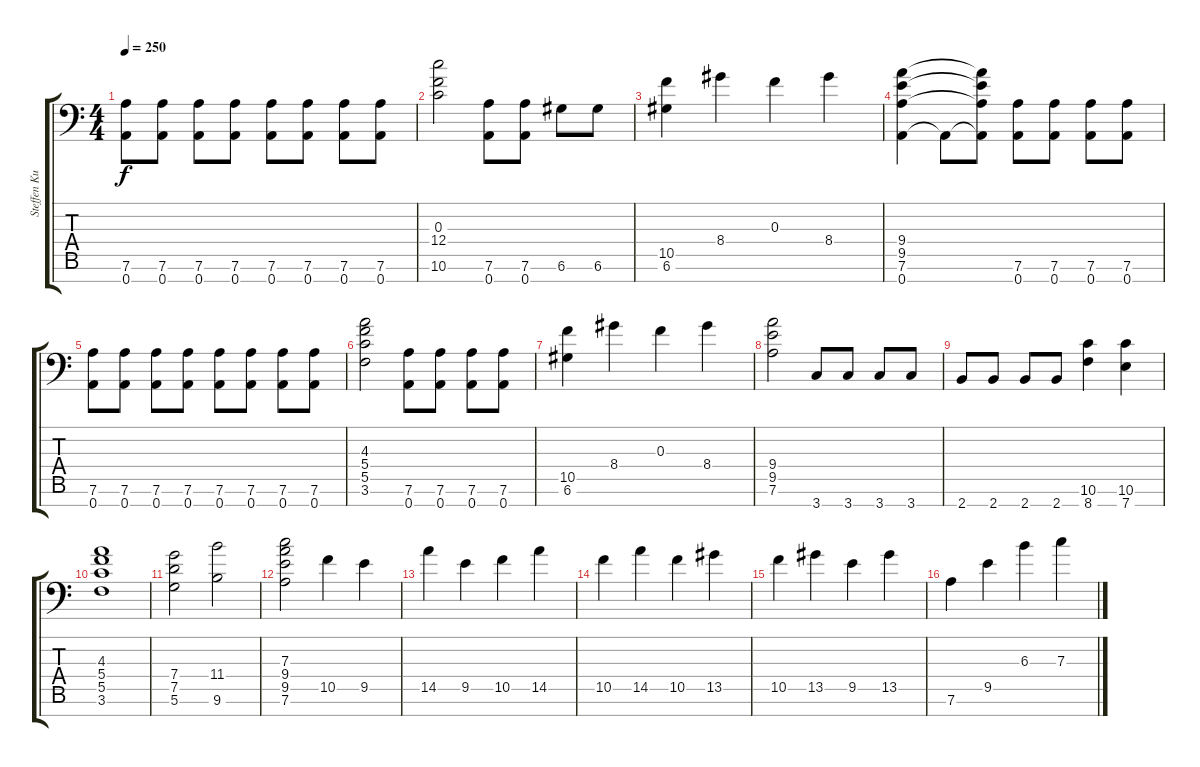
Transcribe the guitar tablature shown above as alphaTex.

\track ("Steffen Kummerer" "Steffen Ku") {instrument distortionguitar}
\staff {score tabs}
\tuning (D4 A3 F3 C3 G2 D2 A1) {hide}
\ts (4 4)
\tempo 250
\clef f4
\ks c
(7.6 0.7).8{dy f} (7.6 0.7).8 (7.6 0.7).8 (7.6 0.7).8 (7.6 0.7).8 (7.6 0.7).8 (7.6 0.7).8 (7.6 0.7).8 |
(0.3 12.4 10.6).2 (7.6 0.7).8 (7.6 0.7).8 6.6.8 6.6.8 |
(10.5 6.6).4 8.4.4 0.3.4 8.4.4 |
(9.4 9.5 7.6 0.7).4 0.7{t}.8 (9.4{t} 9.5{t} 7.6{t} 0.7{t}).8 (7.6 0.7).8 (7.6 0.7).8 (7.6 0.7).8 (7.6 0.7).8 |
(7.6 0.7).8 (7.6 0.7).8 (7.6 0.7).8 (7.6 0.7).8 (7.6 0.7).8 (7.6 0.7).8 (7.6 0.7).8 (7.6 0.7).8 |
(4.3 5.4 5.5 3.6).2 (7.6 0.7).8 (7.6 0.7).8 (7.6 0.7).8 (7.6 0.7).8 |
(10.5 6.6).4 8.4.4 0.3.4 8.4.4 |
(9.4 9.5 7.6).2 3.7.8 3.7.8 3.7.8 3.7.8 |
2.7.8 2.7.8 2.7.8 2.7.8 (10.6 8.7).4 (10.6 7.7).4 |
(4.3 5.4 5.5 3.6).1 |
(7.4 7.5 5.6).2 (11.4 9.6).2 |
(7.3 9.4 9.5 7.6).2 10.5.4 9.5.4 |
14.5.4 9.5.4 10.5.4 14.5.4 |
10.5.4 14.5.4 10.5.4 13.5.4 |
10.5.4 13.5.4 9.5.4 13.5.4 |
7.6.4 9.5.4 6.3.4 7.3.4
